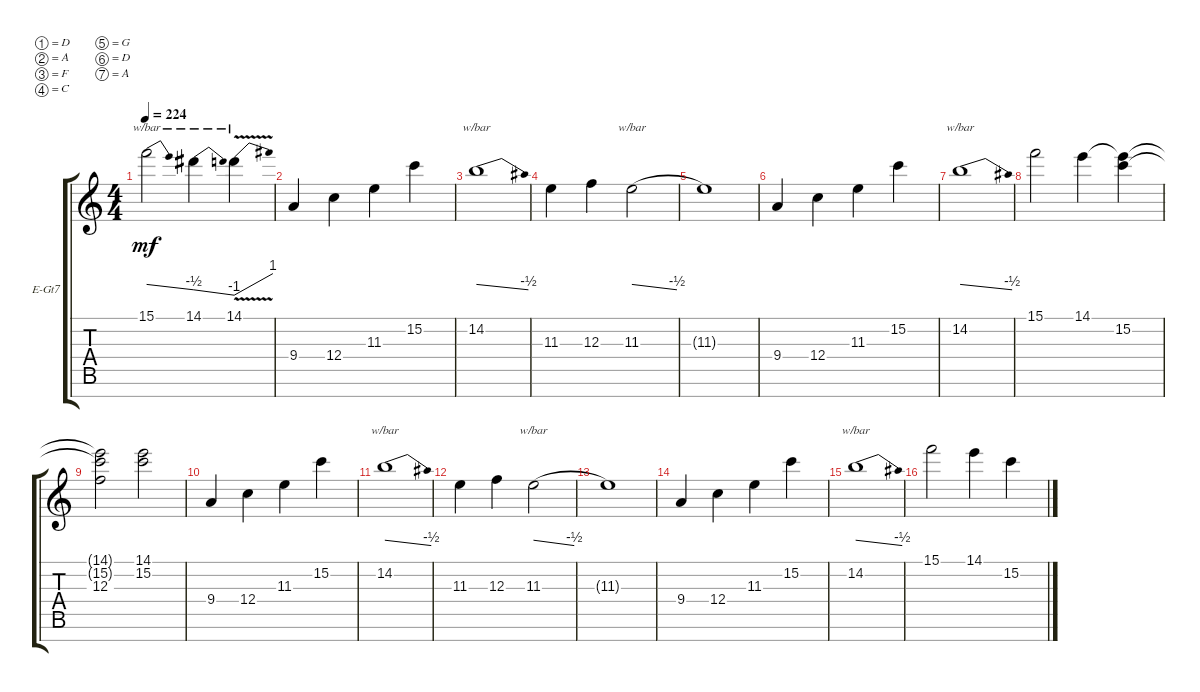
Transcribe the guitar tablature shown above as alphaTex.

\defaultSystemsLayout 4
\bracketExtendMode groupsimilarinstruments
\firstSystemTrackNameOrientation horizontal
\otherSystemsTrackNameOrientation horizontal
\track ("Electric Guitar" "E-Gt7") {instrument distortionguitar}
\staff {score tabs}
\tuning (D4 A3 F3 C3 G2 D2 A1)
\ts (4 4)
\tempo 224
\clef g2
\ks c
15.1.2{tbe (dive default 0 0 45 -2) dy mf} 14.1.4{tbe (dive default 0 -2 44.4 -4)} 14.1{v}.4{tbe (dive default 0 -4 45 4)} |
9.4.4 12.4.4 11.3.4 15.2.4 |
14.2.1{tbe (dive default 0 0 45 -2)} |
11.3.4 12.3.4 11.3.2{tbe (dive default 0 0 21 -2)} |
11.3{t}.1 |
9.4.4 12.4.4 11.3.4 15.2.4 |
14.2.1{tbe (dive default 0 0 45 -2)} |
15.1.2 14.1.4 (15.2 14.1{t}).4 |
(12.3 15.2{t} 14.1{t}).2 (14.1 15.2).2 |
9.4.4 12.4.4 11.3.4 15.2.4 |
14.2.1{tbe (dive default 0 0 45 -2)} |
11.3.4 12.3.4 11.3.2{tbe (dive default 0 0 21 -2)} |
11.3{t}.1 |
9.4.4 12.4.4 11.3.4 15.2.4 |
14.2.1{tbe (dive default 0 0 45 -2)} |
15.1.2 14.1.4 15.2.4
